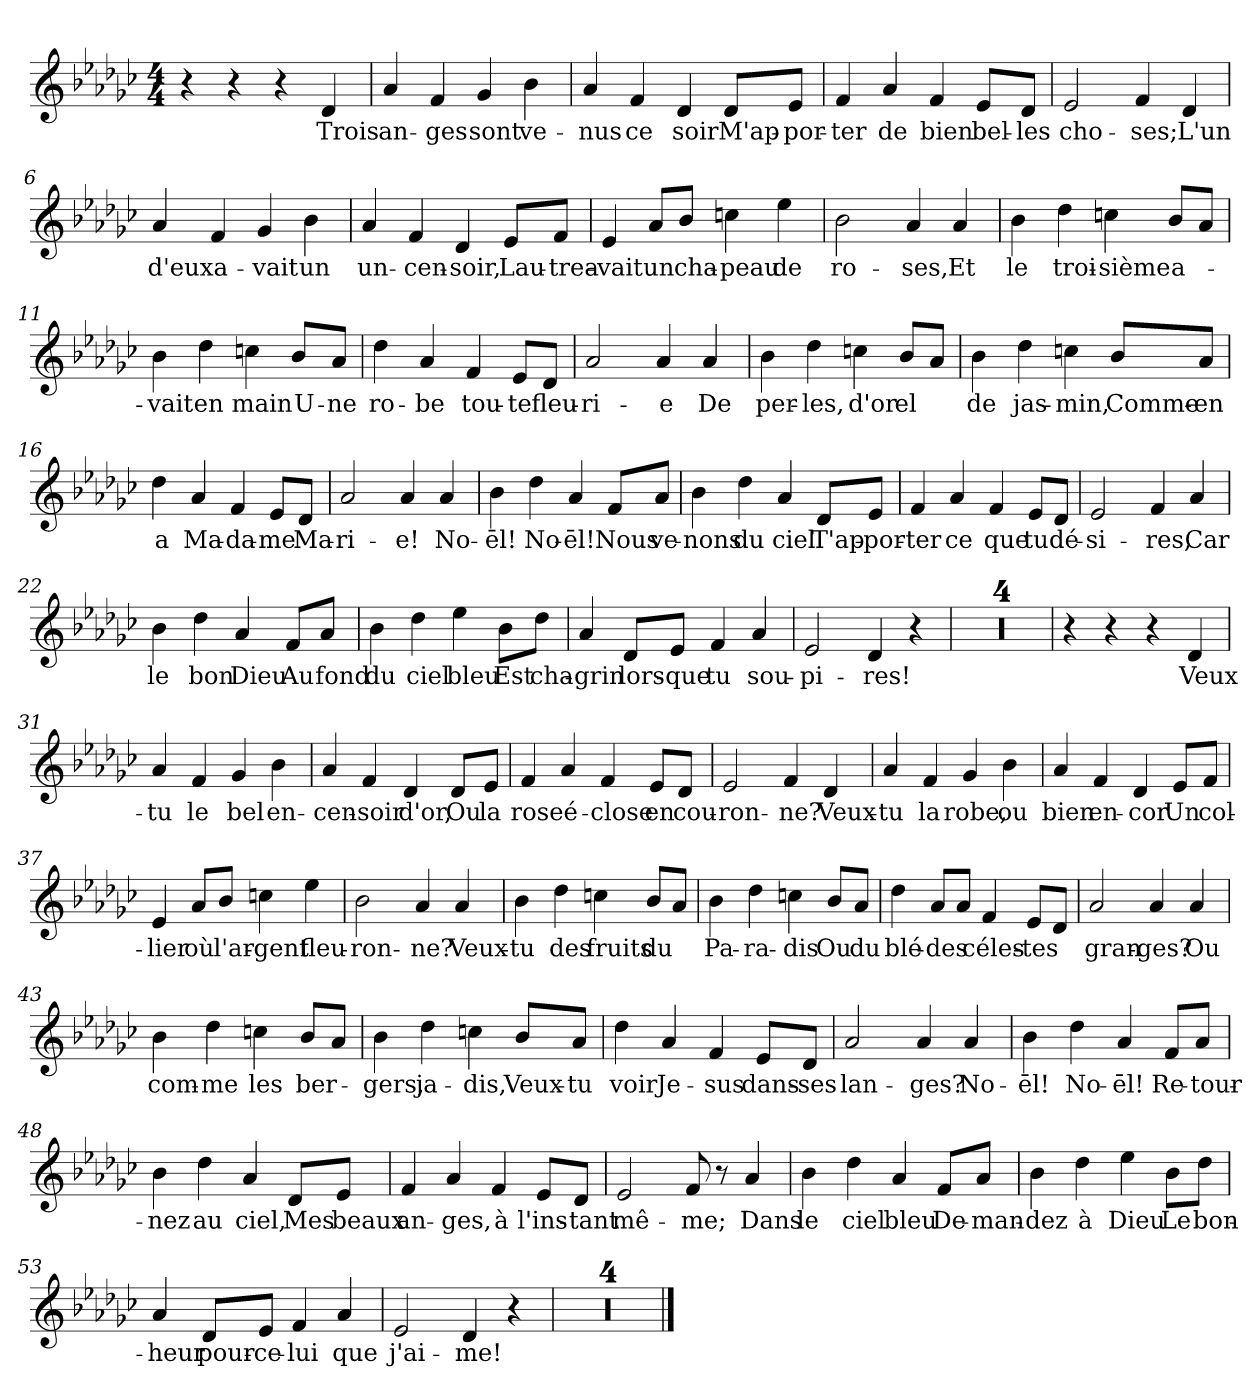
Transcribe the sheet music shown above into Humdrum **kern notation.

**kern	**text
*part1	*part1
*staff1	*staff1
*clefG2	*
*k[b-e-a-d-g-c-]	*
*M4/4	*
=1	=1
4r	.
4r	.
4r	.
!	!LO:LY:b
4d-/	Trois
=2	=2
!	!LO:LY:b
4a-/	an-
!	!LO:LY:b
4f/	-ges
!	!LO:LY:b
4g-/	sont
!	!LO:LY:b
4b-\	ve-
=3	=3
!	!LO:LY:b
4a-/	-nus
!	!LO:LY:b
4f/	ce
!	!LO:LY:b
4d-/	soir
!	!LO:LY:b
8d-/L	M'ap-
!	!LO:LY:b
8e-/J	-por-
=4	=4
!	!LO:LY:b
4f/	-ter
!	!LO:LY:b
4a-/	de
!	!LO:LY:b
4f/	bien
!	!LO:LY:b
8e-/L	bel-
!	!LO:LY:b
8d-/J	-les
=5	=5
!	!LO:LY:b
2e-/	cho-
!	!LO:LY:b
4f/	-ses;
!	!LO:LY:b
4d-/	L'un
=6	=6
!	!LO:LY:b
4a-/	d'eux
!	!LO:LY:b
4f/	a-
!	!LO:LY:b
4g-/	-vait
!	!LO:LY:b
4b-\	un
!!LO:LB:g=z
=7	=7
!	!LO:LY:b
4a-/	un-
!	!LO:LY:b
4f/	-cen-
!	!LO:LY:b
4d-/	-soir,
!	!LO:LY:b
8e-/L	Lau-
!	!LO:LY:b
8f/J	-trea-
=8	=8
!	!LO:LY:b
4e-/	-vait
!	!LO:LY:b
8a-/L	un
!	!LO:LY:b
8b-/J	cha-
!	!LO:LY:b
4ccn\	-peau
!	!LO:LY:b
4ee-\	de
=9	=9
!	!LO:LY:b
2b-\	ro-
!	!LO:LY:b
4a-/	-ses,
!	!LO:LY:b
4a-/	Et
=10	=10
!	!LO:LY:b
4b-\	le
!	!LO:LY:b
4dd-\	troi-
!	!LO:LY:b
4ccn\	-sième
!	!LO:LY:b
8b-/L	a-
8a-/J	.
=11	=11
!	!LO:LY:b
4b-\	-vait
!	!LO:LY:b
4dd-\	en
!	!LO:LY:b
4ccn\	main
!	!LO:LY:b
8b-/L	U-
!	!LO:LY:b
8a-/J	-ne
=12	=12
!	!LO:LY:b
4dd-\	ro-
!	!LO:LY:b
4a-/	-be
!	!LO:LY:b
4f/	tou-
!	!LO:LY:b
8e-/L	-te
!	!LO:LY:b
8d-/J	fleu-
!!LO:LB:g=z
=13	=13
!	!LO:LY:b
2a-/	-ri-
!	!LO:LY:b
4a-/	-e
!	!LO:LY:b
4a-/	De
=14	=14
!	!LO:LY:b
4b-\	per-
!	!LO:LY:b
4dd-\	-les,
!	!LO:LY:b
4ccn\	d'or
!	!LO:LY:b
8b-/L	el
8a-/J	.
=15	=15
!	!LO:LY:b
4b-\	de
!	!LO:LY:b
4dd-\	jas-
!	!LO:LY:b
4ccn\	-min,
!	!LO:LY:b
8b-/L	Comme-
!	!LO:LY:b
8a-/J	-en
=16	=16
!	!LO:LY:b
4dd-\	a
!	!LO:LY:b
4a-/	Ma-
!	!LO:LY:b
4f/	-da-
!	!LO:LY:b
8e-/L	-me
!	!LO:LY:b
8d-/J	Ma-
=17	=17
!	!LO:LY:b
2a-/	-ri-
!	!LO:LY:b
4a-/	-e!
!	!LO:LY:b
4a-/	No-
=18	=18
!	!LO:LY:b
4b-\	-ēl!
!	!LO:LY:b
4dd-\	No-
!	!LO:LY:b
4a-/	-ēl!
!	!LO:LY:b
8f/L	Nous
!	!LO:LY:b
8a-/J	ve-
!!LO:LB:g=z
=19	=19
!	!LO:LY:b
4b-\	-nons
!	!LO:LY:b
4dd-\	du
!	!LO:LY:b
4a-/	ciel
!	!LO:LY:b
8d-/L	T'ap-
!	!LO:LY:b
8e-/J	-por-
=20	=20
!	!LO:LY:b
4f/	-ter
!	!LO:LY:b
4a-/	ce
!	!LO:LY:b
4f/	que
!	!LO:LY:b
8e-/L	tu
!	!LO:LY:b
8d-/J	dé-
=21	=21
!	!LO:LY:b
2e-/	-si-
!	!LO:LY:b
4f/	-res,
!	!LO:LY:b
4a-/	Car
=22	=22
!	!LO:LY:b
4b-\	le
!	!LO:LY:b
4dd-\	bon
!	!LO:LY:b
4a-/	Dieu
!	!LO:LY:b
8f/L	Au
!	!LO:LY:b
8a-/J	fond
=23	=23
!	!LO:LY:b
4b-\	du
!	!LO:LY:b
4dd-\	ciel
!	!LO:LY:b
4ee-\	bleu
!	!LO:LY:b
8b-\L	Est
!	!LO:LY:b
8dd-\J	cha-
!!LO:LB:g=z
=24	=24
!	!LO:LY:b
4a-/	-grin
!	!LO:LY:b
8d-/L	lors-
!	!LO:LY:b
8e-/J	-que
!	!LO:LY:b
4f/	tu
!	!LO:LY:b
4a-/	sou-
=25	=25
!	!LO:LY:b
2e-/	-pi-
!	!LO:LY:b
4d-/	-res!
4r	.
=26	=26
1r	.
=27	=27
1r	.
=28	=28
1r	.
=29	=29
1r	.
=30	=30
4r	.
4r	.
4r	.
!	!LO:LY:b
4d-/	Veux-
=31	=31
!	!LO:LY:b
4a-/	-tu
!	!LO:LY:b
4f/	le
!	!LO:LY:b
4g-/	bel
!	!LO:LY:b
4b-\	en-
=32	=32
!	!LO:LY:b
4a-/	-cen-
!	!LO:LY:b
4f/	-soir
!	!LO:LY:b
4d-/	d'or,
!	!LO:LY:b
8d-/L	Ou
!	!LO:LY:b
8e-/J	la
!!LO:LB:g=z
=33	=33
!	!LO:LY:b
4f/	rose
!	!LO:LY:b
4a-/	é-
!	!LO:LY:b
4f/	-close
!	!LO:LY:b
8e-/L	en
!	!LO:LY:b
8d-/J	cou-
=34	=34
!	!LO:LY:b
2e-/	-ron-
!	!LO:LY:b
4f/	-ne?
!	!LO:LY:b
4d-/	Veux-
=35	=35
!	!LO:LY:b
4a-/	-tu
!	!LO:LY:b
4f/	la
!	!LO:LY:b
4g-/	robe,
!	!LO:LY:b
4b-\	ou
=36	=36
!	!LO:LY:b
4a-/	bien
!	!LO:LY:b
4f/	en-
!	!LO:LY:b
4d-/	-cor
!	!LO:LY:b
8e-/L	Un
!	!LO:LY:b
8f/J	col-
=37	=37
!	!LO:LY:b
4e-/	-lier
!	!LO:LY:b
8a-/L	où
!	!LO:LY:b
8b-/J	l'ar-
!	!LO:LY:b
4ccn\	-gent
!	!LO:LY:b
4ee-\	fleu-
=38	=38
!	!LO:LY:b
2b-\	-ron-
!	!LO:LY:b
4a-/	-ne?
!	!LO:LY:b
4a-/	Veux-
!!LO:LB:g=z
=39	=39
!	!LO:LY:b
4b-\	-tu
!	!LO:LY:b
4dd-\	des
!	!LO:LY:b
4ccn\	fruits
!	!LO:LY:b
8b-/L	du
8a-/J	.
=40	=40
!	!LO:LY:b
4b-\	Pa-
!	!LO:LY:b
4dd-\	-ra-
!	!LO:LY:b
4ccn\	-dis
!	!LO:LY:b
8b-/L	Ou
!	!LO:LY:b
8a-/J	du
=41	=41
!	!LO:LY:b
4dd-\	blé-
!	!LO:LY:b
8a-/L	-des
8a-/J	.
!	!LO:LY:b
4f/	céles-
!	!LO:LY:b
8e-/L	-tes
8d-/J	.
=42	=42
!	!LO:LY:b
2a-/	gran-
!	!LO:LY:b
4a-/	-ges?
!	!LO:LY:b
4a-/	Ou
=43	=43
!	!LO:LY:b
4b-\	com-
!	!LO:LY:b
4dd-\	-me
!	!LO:LY:b
4ccn\	les
!	!LO:LY:b
8b-/L	ber-
8a-/J	.
=44	=44
!	!LO:LY:b
4b-\	-gers,
!	!LO:LY:b
4dd-\	ja-
!	!LO:LY:b
4ccn\	-dis,
!	!LO:LY:b
8b-/L	Veux-
!	!LO:LY:b
8a-/J	-tu
!!LO:LB:g=z
=45	=45
!	!LO:LY:b
4dd-\	voir
!	!LO:LY:b
4a-/	Je-
!	!LO:LY:b
4f/	-sus
!	!LO:LY:b
8e-/L	dans-
!	!LO:LY:b
8d-/J	-ses
=46	=46
!	!LO:LY:b
2a-/	lan-
!	!LO:LY:b
4a-/	-ges?
!	!LO:LY:b
4a-/	No-
=47	=47
!	!LO:LY:b
4b-\	-ēl!
!	!LO:LY:b
4dd-\	No-
!	!LO:LY:b
4a-/	-ēl!
!	!LO:LY:b
8f/L	Re-
!	!LO:LY:b
8a-/J	-tour-
=48	=48
!	!LO:LY:b
4b-\	-nez
!	!LO:LY:b
4dd-\	au
!	!LO:LY:b
4a-/	ciel,
!	!LO:LY:b
8d-/L	Mes
!	!LO:LY:b
8e-/J	beaux
=49	=49
!	!LO:LY:b
4f/	an-
!	!LO:LY:b
4a-/	-ges,
!	!LO:LY:b
4f/	à
!	!LO:LY:b
8e-/L	l'ins-
!	!LO:LY:b
8d-/J	-tant
=50	=50
!	!LO:LY:b
2e-/	mê-
!	!LO:LY:b
8f/	-me;
8r	.
!	!LO:LY:b
4a-/	Dans
!!LO:LB:g=z
=51	=51
!	!LO:LY:b
4b-\	le
!	!LO:LY:b
4dd-\	ciel
!	!LO:LY:b
4a-/	bleu
!	!LO:LY:b
8f/L	De-
!	!LO:LY:b
8a-/J	-man-
=52	=52
!	!LO:LY:b
4b-\	-dez
!	!LO:LY:b
4dd-\	à
!	!LO:LY:b
4ee-\	Dieu
!	!LO:LY:b
8b-\L	Le
!	!LO:LY:b
8dd-\J	bon-
=53	=53
!	!LO:LY:b
4a-/	-heur
!	!LO:LY:b
8d-/L	pour-
!	!LO:LY:b
8e-/J	-ce-
!	!LO:LY:b
4f/	-lui
!	!LO:LY:b
4a-/	que
=54	=54
!	!LO:LY:b
2e-/	j'ai-
!	!LO:LY:b
4d-/	-me!
4r	.
=55	=55
1r	.
=56	=56
1r	.
=57	=57
1r	.
=58	=58
1r	.
==	==
*-	*-
